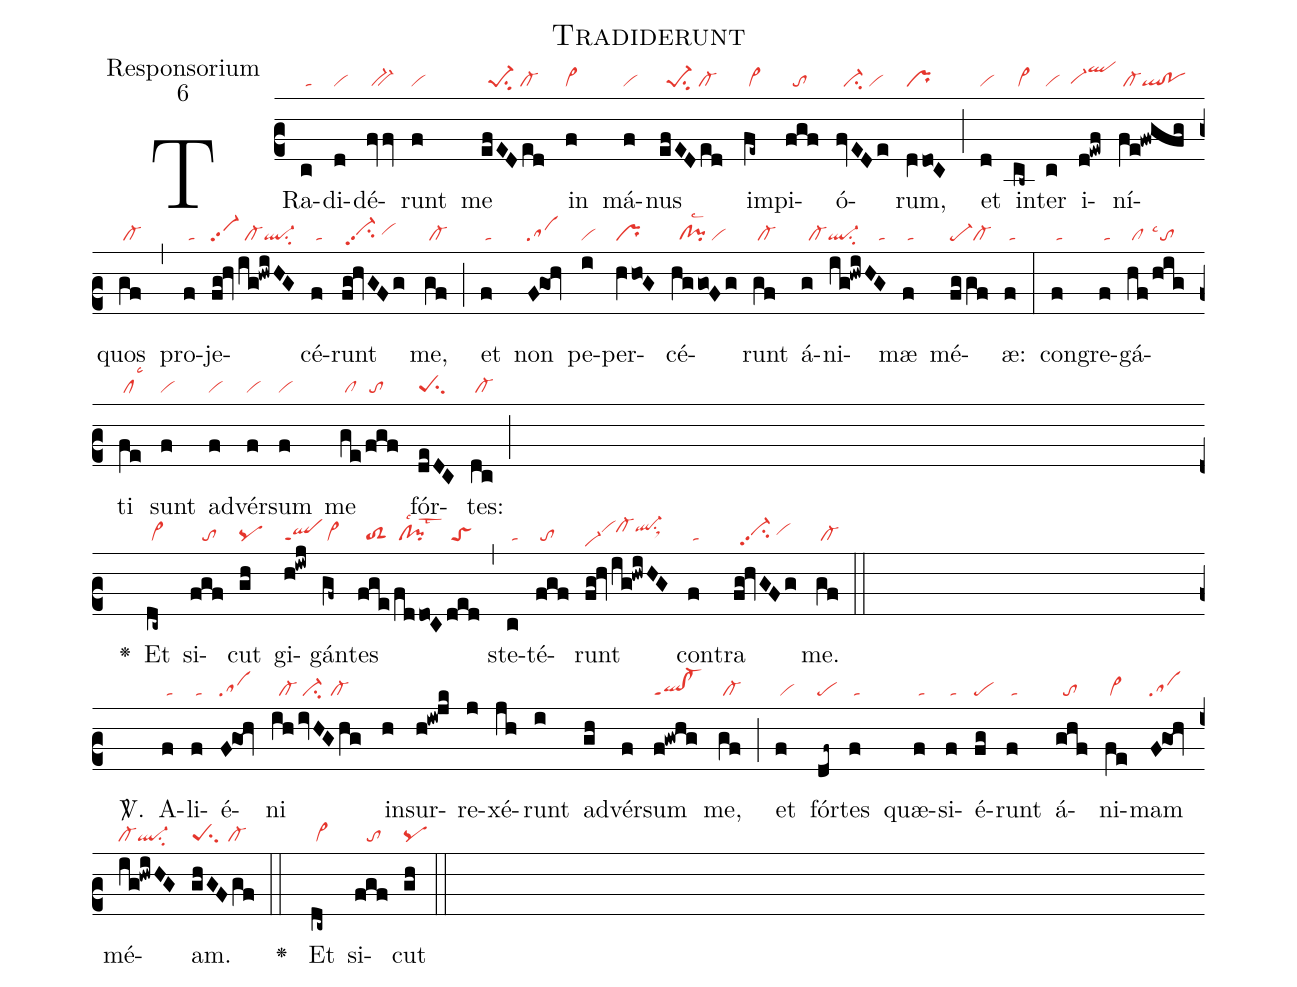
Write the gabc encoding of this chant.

name:Tradiderunt;
office-part:Responsorium;
mode:6;
nabc-lines: 1;
%%
(c2) TRa(c|/ta)di(d|vi)dé(fv/fv|/bv-)runt(f|vi) me(efEDed|//pe-1su2/cl-) in(f|vi>) má(f|vi)nus(efEDed|//pe-1su2/cl-) im(fe~|/cl~)pi(fgf|//to)ó(fvEDe|//ci-/vi)rum,(dVdo!C|pr) (;)
et(d|vi) in(cb~|/cl~)ter(c|vi) i(d!ewf|``vi-hgqlhk)ní(fe!fwgfg|/cl-ql!po)quos(gf|/cl-) (,) pro(f|/ta)je(fg!hv/ig!hwiHG|vi-pp2/cl-ql-su2)cé(f|/ta)runt(fg!hvGFg|/vi-hhpp2su2/vihh) me,(gf|/cl-) (;)
et(f|/ta) non(F!go!hv|sa) pe(i|vi)per(hVho!G|pr)cé(hggo!Fg|//cl!pilsc2/vi)runt(gf|/cl-) á(g|//cl-ql-su2//ta)ni(ig!hwiHG)mæ(f|/ta) mé(fggf|pe-cl-)æ:(f|/ta) (:)
con(f|/ta)gre(f|/ta)gá(hf/hig|/cl//tolsc1)ti(fe|/cllsc3) sunt(f|vi) ad(f|vi)vér(f|vi)sum(f|vi) me(ge/fgf|/cl///to) fór(deDC|peSsu2)tes:(dc|/cl-) (;Z)

<v>\greheightstar</v>() Et(dc~|/cl~) si(fgf|///to)cut(gh|pq) gi(h!iwj|qlppt1)gán(gf~|/cl~)tes(fge|//toS2|/fddo!C|/cl!pilsc1lst3|/ded|/toS) (,)
ste(c|/ta)té(fgf|/to)runt(fg!hv/ig!hwiHG|vi-hdvihicl-hiql-hisu1sux1) con(f|/ta)tra(fg!hvGFg|//vi-hhpp2su2/vihh) me.(gf|/cl-) (::Z)

<sp>V/</sp>.() A(f|/ta)li(f|/ta)é(F!go!hv|sa)ni(ih/ivHG/hg|//cl-/ci-//cl-) in(h)sur(h!iw!jk)re(j)xé(jh)runt(i) ad(gh)vér(f)sum(f!gwhg|ql!cl-ppt1) me,(gf|/cl-) (;)
et(f|/vi) fór(df~|pe)tes(f|/ta) quæ(f|/ta)si(f|/ta)é(fg|pe)runt(f|/ta) á(ghf|//to)ni(fe|/cl~)mam(F!go!hv|sa) mé(ig!hwiHG|cl-ql-su2)am.(ghGF/gf|peSsu2/cl-) (::)

<v>\greheightstar</v>() Et(dc~|/cl~) si(fgf|///to)cut(gh|pq) (::)
